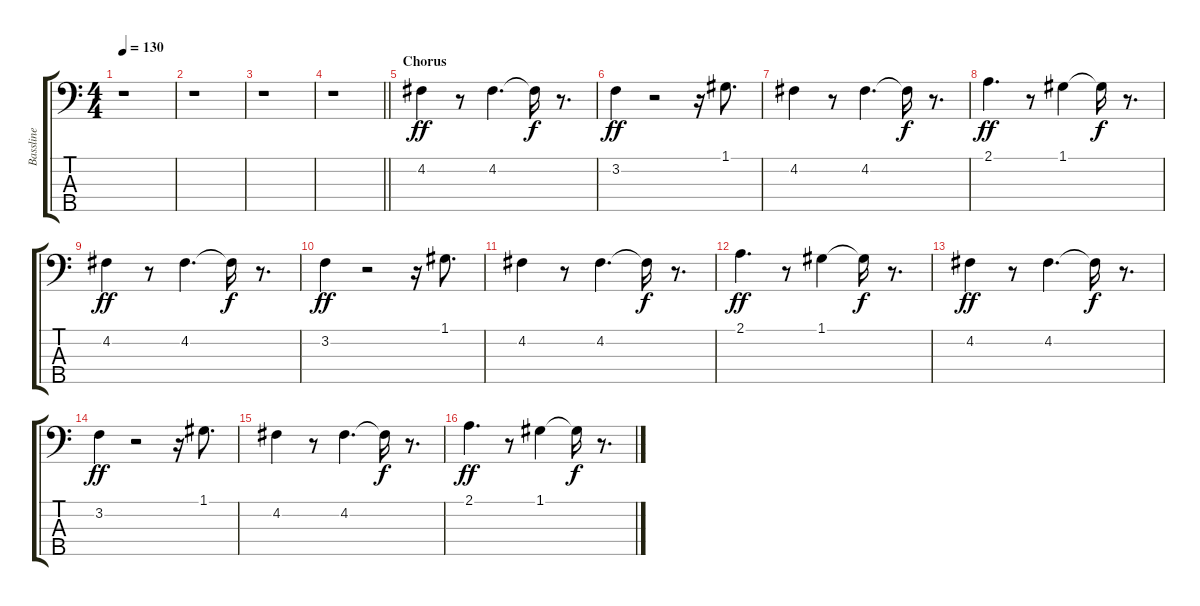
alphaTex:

\track ("Bassline" "Bassline") {instrument electricbassfinger}
\staff {score tabs}
\tuning (G2 D2 A1 E1 B0) {hide}
\ts (4 4)
\tempo 130
\clef f4
\ks c
r.1{dy ff} |
r.1 |
r.1 |
\barLineRight lightlight
r.1 |
\section ("" "Chorus")
4.2.4 r.8 4.2.4{d} 4.2{t}.16{dy f} r.8{d} |
3.2.4{dy ff} r.2 r.16 1.1.8{d} |
4.2.4 r.8 4.2.4{d} 4.2{t}.16{dy f} r.8{d} |
2.1.4{d dy ff} r.8 1.1.4 1.1{t}.16{dy f} r.8{d} |
4.2.4{dy ff} r.8 4.2.4{d} 4.2{t}.16{dy f} r.8{d} |
3.2.4{dy ff} r.2 r.16 1.1.8{d} |
4.2.4 r.8 4.2.4{d} 4.2{t}.16{dy f} r.8{d} |
2.1.4{d dy ff} r.8 1.1.4 1.1{t}.16{dy f} r.8{d} |
4.2.4{dy ff} r.8 4.2.4{d} 4.2{t}.16{dy f} r.8{d} |
3.2.4{dy ff} r.2 r.16 1.1.8{d} |
4.2.4 r.8 4.2.4{d} 4.2{t}.16{dy f} r.8{d} |
2.1.4{d dy ff} r.8 1.1.4 1.1{t}.16{dy f} r.8{d}
